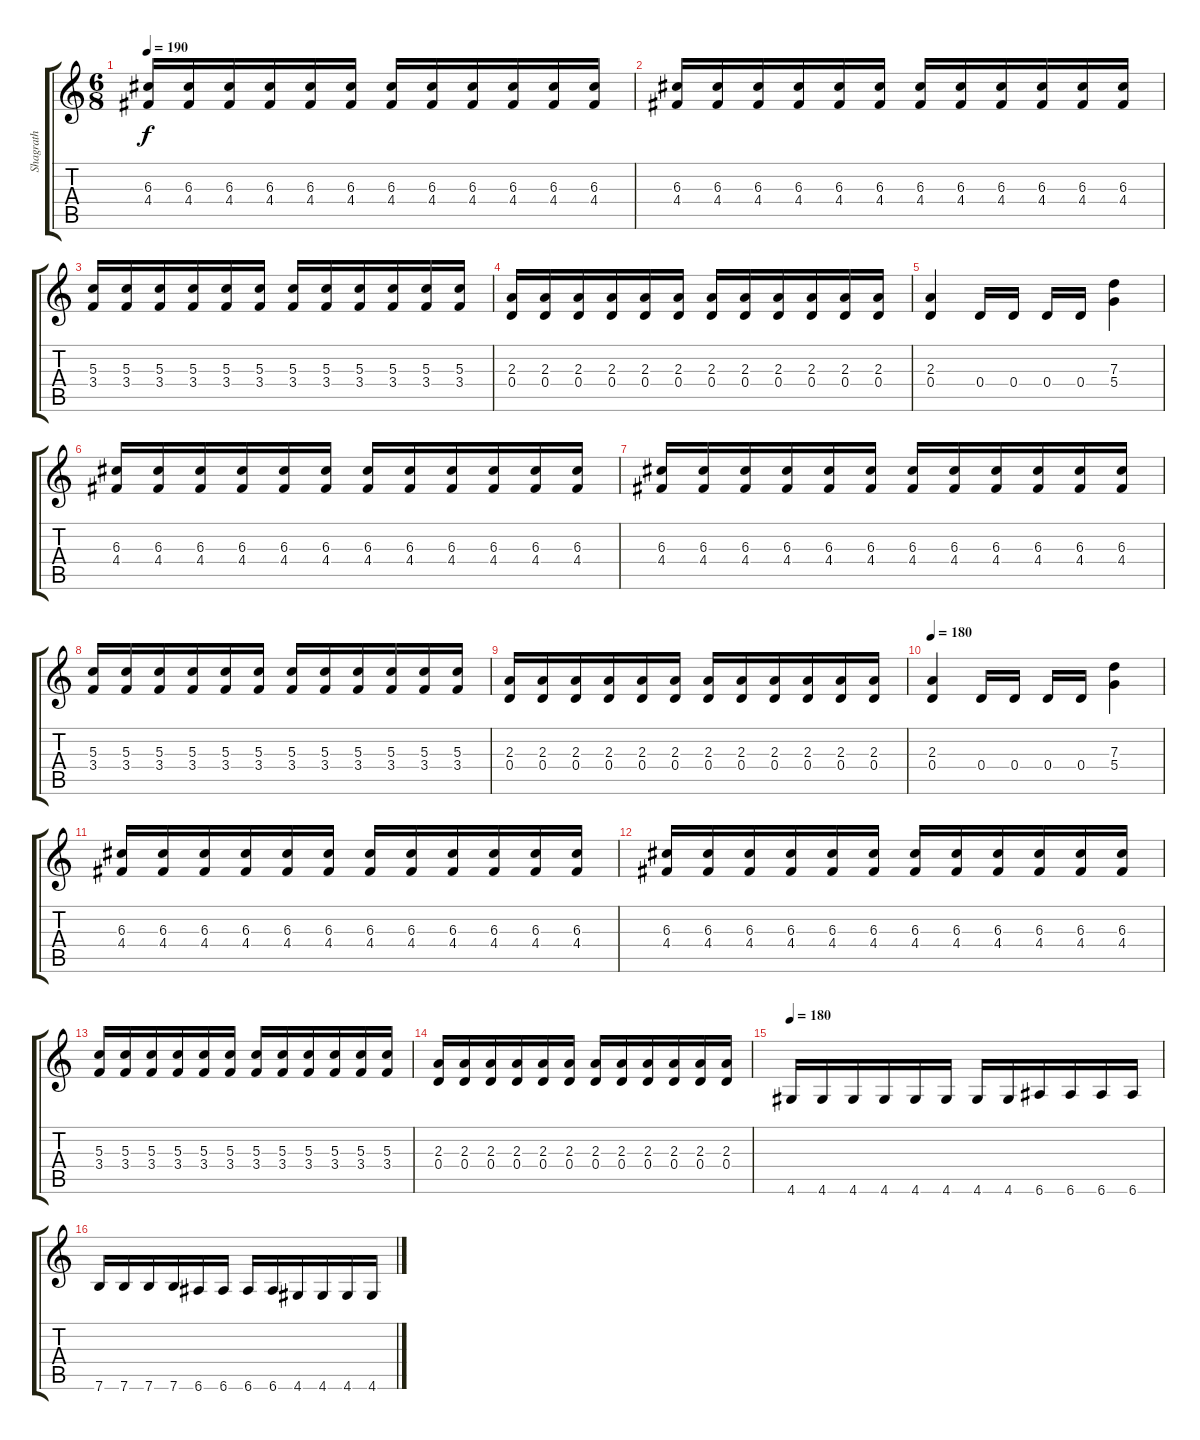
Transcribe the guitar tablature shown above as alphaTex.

\track ("Shagrath" "Shagrath") {instrument distortionguitar}
\staff {score tabs}
\tuning (E4 B3 G3 D3 A2 E2) {hide}
\ts (6 8)
\tempo 190
\clef g2
\ks c
(6.3 4.4).16{dy f} (6.3 4.4).16 (6.3 4.4).16 (6.3 4.4).16 (6.3 4.4).16 (6.3 4.4).16 (6.3 4.4).16 (6.3 4.4).16 (6.3 4.4).16 (6.3 4.4).16 (6.3 4.4).16 (6.3 4.4).16 |
(6.3 4.4).16 (6.3 4.4).16 (6.3 4.4).16 (6.3 4.4).16 (6.3 4.4).16 (6.3 4.4).16 (6.3 4.4).16 (6.3 4.4).16 (6.3 4.4).16 (6.3 4.4).16 (6.3 4.4).16 (6.3 4.4).16 |
(5.3 3.4).16 (5.3 3.4).16 (5.3 3.4).16 (5.3 3.4).16 (5.3 3.4).16 (5.3 3.4).16 (5.3 3.4).16 (5.3 3.4).16 (5.3 3.4).16 (5.3 3.4).16 (5.3 3.4).16 (5.3 3.4).16 |
(2.3 0.4).16 (2.3 0.4).16 (2.3 0.4).16 (2.3 0.4).16 (2.3 0.4).16 (2.3 0.4).16 (2.3 0.4).16 (2.3 0.4).16 (2.3 0.4).16 (2.3 0.4).16 (2.3 0.4).16 (2.3 0.4).16 |
(2.3 0.4).4 0.4.16 0.4.16 0.4.16 0.4.16 (7.3 5.4).4 |
(6.3 4.4).16 (6.3 4.4).16 (6.3 4.4).16 (6.3 4.4).16 (6.3 4.4).16 (6.3 4.4).16 (6.3 4.4).16 (6.3 4.4).16 (6.3 4.4).16 (6.3 4.4).16 (6.3 4.4).16 (6.3 4.4).16 |
(6.3 4.4).16 (6.3 4.4).16 (6.3 4.4).16 (6.3 4.4).16 (6.3 4.4).16 (6.3 4.4).16 (6.3 4.4).16 (6.3 4.4).16 (6.3 4.4).16 (6.3 4.4).16 (6.3 4.4).16 (6.3 4.4).16 |
(5.3 3.4).16 (5.3 3.4).16 (5.3 3.4).16 (5.3 3.4).16 (5.3 3.4).16 (5.3 3.4).16 (5.3 3.4).16 (5.3 3.4).16 (5.3 3.4).16 (5.3 3.4).16 (5.3 3.4).16 (5.3 3.4).16 |
(2.3 0.4).16 (2.3 0.4).16 (2.3 0.4).16 (2.3 0.4).16 (2.3 0.4).16 (2.3 0.4).16 (2.3 0.4).16 (2.3 0.4).16 (2.3 0.4).16 (2.3 0.4).16 (2.3 0.4).16 (2.3 0.4).16 |
\tempo 180
(2.3 0.4).4 0.4.16 0.4.16 0.4.16 0.4.16 (7.3 5.4).4 |
(6.3 4.4).16 (6.3 4.4).16 (6.3 4.4).16 (6.3 4.4).16 (6.3 4.4).16 (6.3 4.4).16 (6.3 4.4).16 (6.3 4.4).16 (6.3 4.4).16 (6.3 4.4).16 (6.3 4.4).16 (6.3 4.4).16 |
(6.3 4.4).16 (6.3 4.4).16 (6.3 4.4).16 (6.3 4.4).16 (6.3 4.4).16 (6.3 4.4).16 (6.3 4.4).16 (6.3 4.4).16 (6.3 4.4).16 (6.3 4.4).16 (6.3 4.4).16 (6.3 4.4).16 |
(5.3 3.4).16 (5.3 3.4).16 (5.3 3.4).16 (5.3 3.4).16 (5.3 3.4).16 (5.3 3.4).16 (5.3 3.4).16 (5.3 3.4).16 (5.3 3.4).16 (5.3 3.4).16 (5.3 3.4).16 (5.3 3.4).16 |
(2.3 0.4).16 (2.3 0.4).16 (2.3 0.4).16 (2.3 0.4).16 (2.3 0.4).16 (2.3 0.4).16 (2.3 0.4).16 (2.3 0.4).16 (2.3 0.4).16 (2.3 0.4).16 (2.3 0.4).16 (2.3 0.4).16 |
\tempo 180
4.6.16 4.6.16 4.6.16 4.6.16 4.6.16 4.6.16 4.6.16 4.6.16 6.6.16 6.6.16 6.6.16 6.6.16 |
7.6.16 7.6.16 7.6.16 7.6.16 6.6.16 6.6.16 6.6.16 6.6.16 4.6.16 4.6.16 4.6.16 4.6.16
